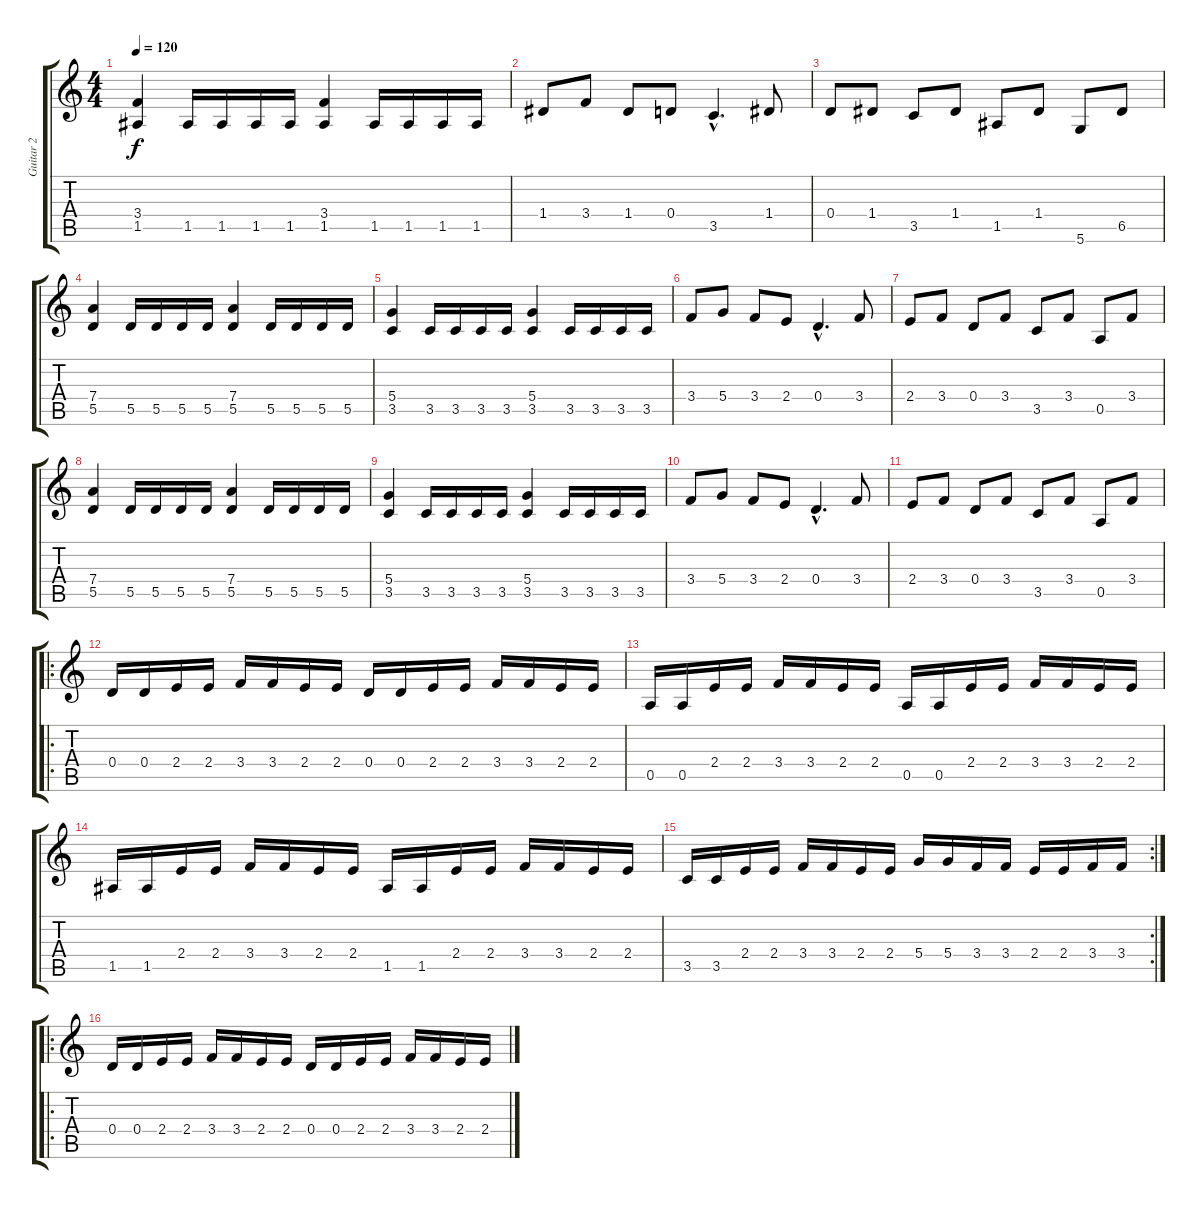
\track ("Guitar 2" "Guitar 2") {instrument distortionguitar}
\staff {score tabs}
\tuning (E4 B3 G3 D3 A2 D2) {hide}
\ts (4 4)
\tempo 120
\clef g2
\ks c
(3.4 1.5).4{dy f} 1.5.16 1.5.16 1.5.16 1.5.16 (3.4 1.5).4 1.5.16 1.5.16 1.5.16 1.5.16 |
1.4.8 3.4.8 1.4.8 0.4.8 3.5{hac}.4{d} 1.4.8 |
0.4.8 1.4.8 3.5.8 1.4.8 1.5.8 1.4.8 5.6.8 6.5.8 |
(7.4 5.5).4 5.5.16 5.5.16 5.5.16 5.5.16 (7.4 5.5).4 5.5.16 5.5.16 5.5.16 5.5.16 |
(5.4 3.5).4 3.5.16 3.5.16 3.5.16 3.5.16 (5.4 3.5).4 3.5.16 3.5.16 3.5.16 3.5.16 |
3.4.8 5.4.8 3.4.8 2.4.8 0.4{hac}.4{d} 3.4.8 |
2.4.8 3.4.8 0.4.8 3.4.8 3.5.8 3.4.8 0.5.8 3.4.8 |
(7.4 5.5).4 5.5.16 5.5.16 5.5.16 5.5.16 (7.4 5.5).4 5.5.16 5.5.16 5.5.16 5.5.16 |
(5.4 3.5).4 3.5.16 3.5.16 3.5.16 3.5.16 (5.4 3.5).4 3.5.16 3.5.16 3.5.16 3.5.16 |
3.4.8 5.4.8 3.4.8 2.4.8 0.4{hac}.4{d} 3.4.8 |
2.4.8 3.4.8 0.4.8 3.4.8 3.5.8 3.4.8 0.5.8 3.4.8 |
\ro
0.4.16 0.4.16 2.4.16 2.4.16 3.4.16 3.4.16 2.4.16 2.4.16 0.4.16 0.4.16 2.4.16 2.4.16 3.4.16 3.4.16 2.4.16 2.4.16 |
0.5.16 0.5.16 2.4.16 2.4.16 3.4.16 3.4.16 2.4.16 2.4.16 0.5.16 0.5.16 2.4.16 2.4.16 3.4.16 3.4.16 2.4.16 2.4.16 |
1.5.16 1.5.16 2.4.16 2.4.16 3.4.16 3.4.16 2.4.16 2.4.16 1.5.16 1.5.16 2.4.16 2.4.16 3.4.16 3.4.16 2.4.16 2.4.16 |
\rc 2
3.5.16 3.5.16 2.4.16 2.4.16 3.4.16 3.4.16 2.4.16 2.4.16 5.4.16 5.4.16 3.4.16 3.4.16 2.4.16 2.4.16 3.4.16 3.4.16 |
\ro
0.4.16 0.4.16 2.4.16 2.4.16 3.4.16 3.4.16 2.4.16 2.4.16 0.4.16 0.4.16 2.4.16 2.4.16 3.4.16 3.4.16 2.4.16 2.4.16
